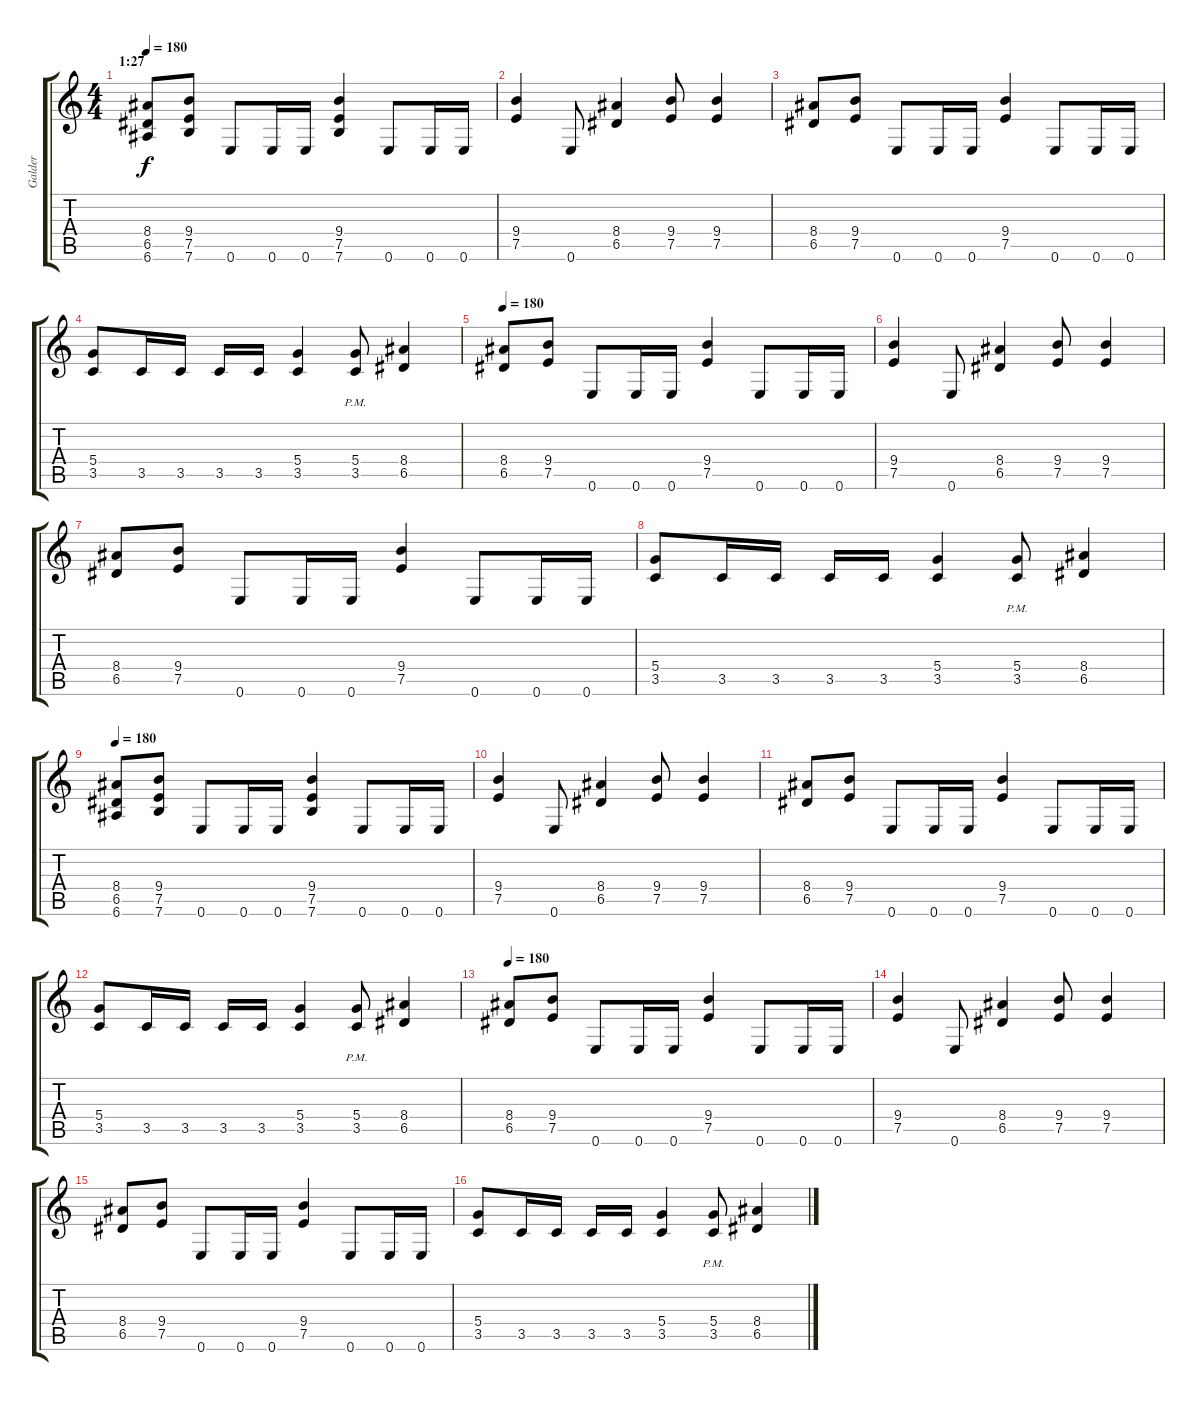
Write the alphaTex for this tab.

\track ("Galder" "Galder") {instrument distortionguitar}
\staff {score tabs}
\tuning (E4 B3 G3 D3 A2 E2) {hide}
\ts (4 4)
\section ("" "1:27")
\tempo 180
\clef g2
\ks c
(8.4 6.5 6.6).8{dy f} (9.4 7.5 7.6).8 0.6.8 0.6.16 0.6.16 (9.4 7.5 7.6).4 0.6.8 0.6.16 0.6.16 |
(9.4 7.5).4 0.6.8 (8.4 6.5).4 (9.4 7.5).8 (9.4 7.5).4 |
(8.4 6.5).8 (9.4 7.5).8 0.6.8 0.6.16 0.6.16 (9.4 7.5).4 0.6.8 0.6.16 0.6.16 |
(5.4 3.5).8 3.5.16 3.5.16 3.5.16 3.5.16 (5.4 3.5).4 (5.4 3.5{pm}).8 (8.4 6.5).4 |
\tempo 180
(8.4 6.5).8 (9.4 7.5).8 0.6.8 0.6.16 0.6.16 (9.4 7.5).4 0.6.8 0.6.16 0.6.16 |
(9.4 7.5).4 0.6.8 (8.4 6.5).4 (9.4 7.5).8 (9.4 7.5).4 |
(8.4 6.5).8 (9.4 7.5).8 0.6.8 0.6.16 0.6.16 (9.4 7.5).4 0.6.8 0.6.16 0.6.16 |
(5.4 3.5).8 3.5.16 3.5.16 3.5.16 3.5.16 (5.4 3.5).4 (5.4 3.5{pm}).8 (8.4 6.5).4 |
\tempo 180
(8.4 6.5 6.6).8 (9.4 7.5 7.6).8 0.6.8 0.6.16 0.6.16 (9.4 7.5 7.6).4 0.6.8 0.6.16 0.6.16 |
(9.4 7.5).4 0.6.8 (8.4 6.5).4 (9.4 7.5).8 (9.4 7.5).4 |
(8.4 6.5).8 (9.4 7.5).8 0.6.8 0.6.16 0.6.16 (9.4 7.5).4 0.6.8 0.6.16 0.6.16 |
(5.4 3.5).8 3.5.16 3.5.16 3.5.16 3.5.16 (5.4 3.5).4 (5.4 3.5{pm}).8 (8.4 6.5).4 |
\tempo 180
(8.4 6.5).8 (9.4 7.5).8 0.6.8 0.6.16 0.6.16 (9.4 7.5).4 0.6.8 0.6.16 0.6.16 |
(9.4 7.5).4 0.6.8 (8.4 6.5).4 (9.4 7.5).8 (9.4 7.5).4 |
(8.4 6.5).8 (9.4 7.5).8 0.6.8 0.6.16 0.6.16 (9.4 7.5).4 0.6.8 0.6.16 0.6.16 |
(5.4 3.5).8 3.5.16 3.5.16 3.5.16 3.5.16 (5.4 3.5).4 (5.4 3.5{pm}).8 (8.4 6.5).4
